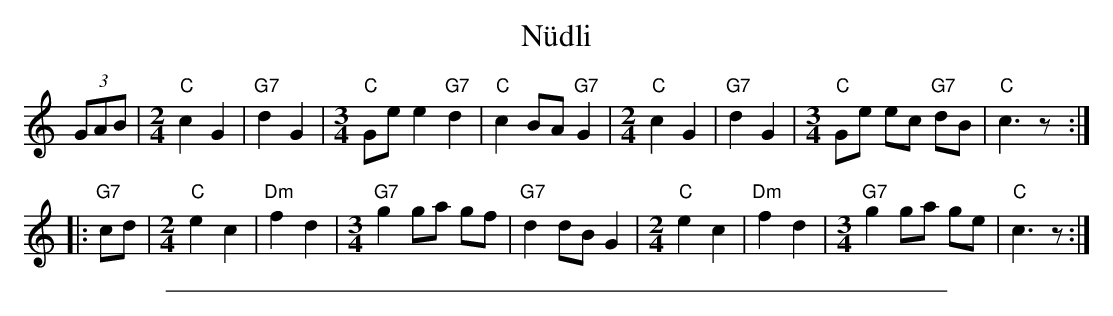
X:1
T: N\"udli
M: none
K: C
(3GAB \
|[M:2/4][L:1/8]"C"c2 G2 | "G7"d2 G2 \
|[M:3/4][L:1/8]"C"Ge e2 "G7"d2 | "C"c2 BA "G7"G2 \
|[M:2/4][L:1/8]"C"c2 G2 | "G7"d2 G2 \
|[M:3/4][L:1/8]"C"Ge ec "G7"dB | "C"c3 z :|
|: "G7"cd \
|[M:2/4][L:1/8]"C"e2 c2 | "Dm"f2 d2 \
|[M:3/4][L:1/8]"G7"g2 ga gf | "G7"d2 dB G2 \
|[M:2/4][L:1/8]"C"e2 c2 | "Dm"f2 d2 \
|[M:3/4][L:1/8]"G7"g2 ga ge | "C"c3 z :|
